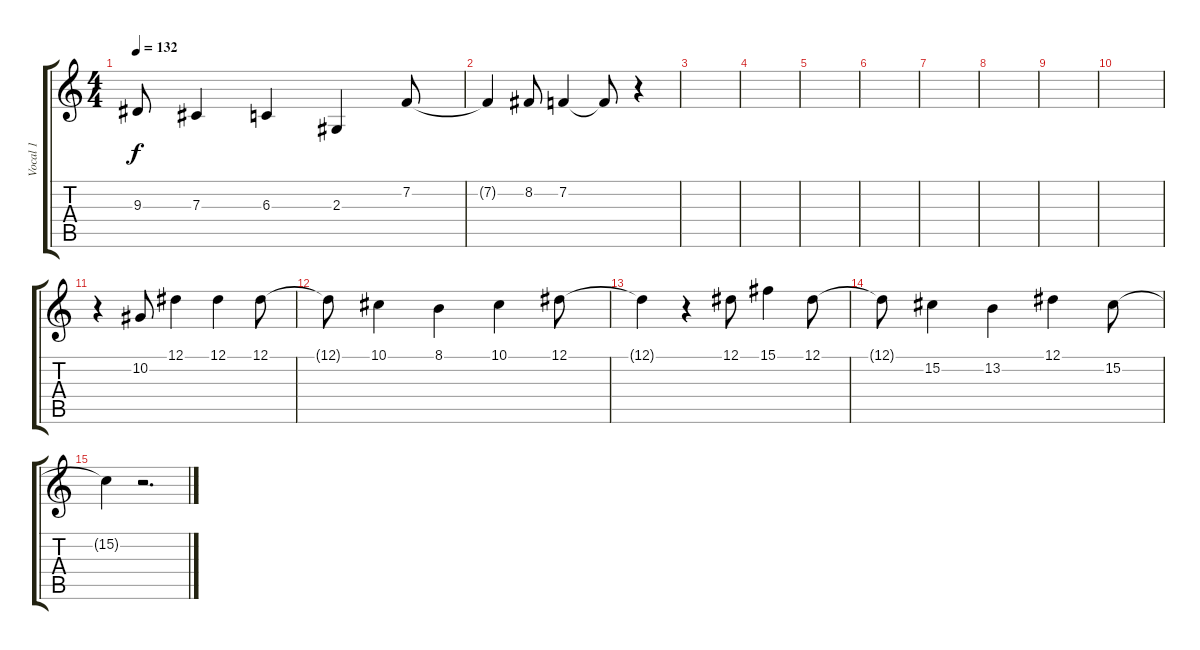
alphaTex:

\track ("Vocal 1" "Vocal 1") {instrument viola}
\staff {score tabs}
\tuning (Eb4 Bb3 Gb3 Db3 Ab2 Eb2) {hide}
\ts (4 4)
\tempo 132
\clef g2
\ks c
9.3{t}.8{dy f} 7.3.4 6.3.4 2.3.4 7.2.8 |
7.2{t}.4 8.2.8 7.2.4 7.2{t}.8 r.4 |
|
|
|
|
|
|
|
|
r.4 10.2.8 12.1.4 12.1.4 12.1.8 |
12.1{t}.8 10.1.4 8.1.4 10.1.4 12.1.8 |
12.1{t}.4 r.4 12.1.8 15.1.4 12.1.8 |
12.1{t}.8 15.2.4 13.2.4 12.1.4 15.2.8 |
15.2{t}.4 r.2{d}
